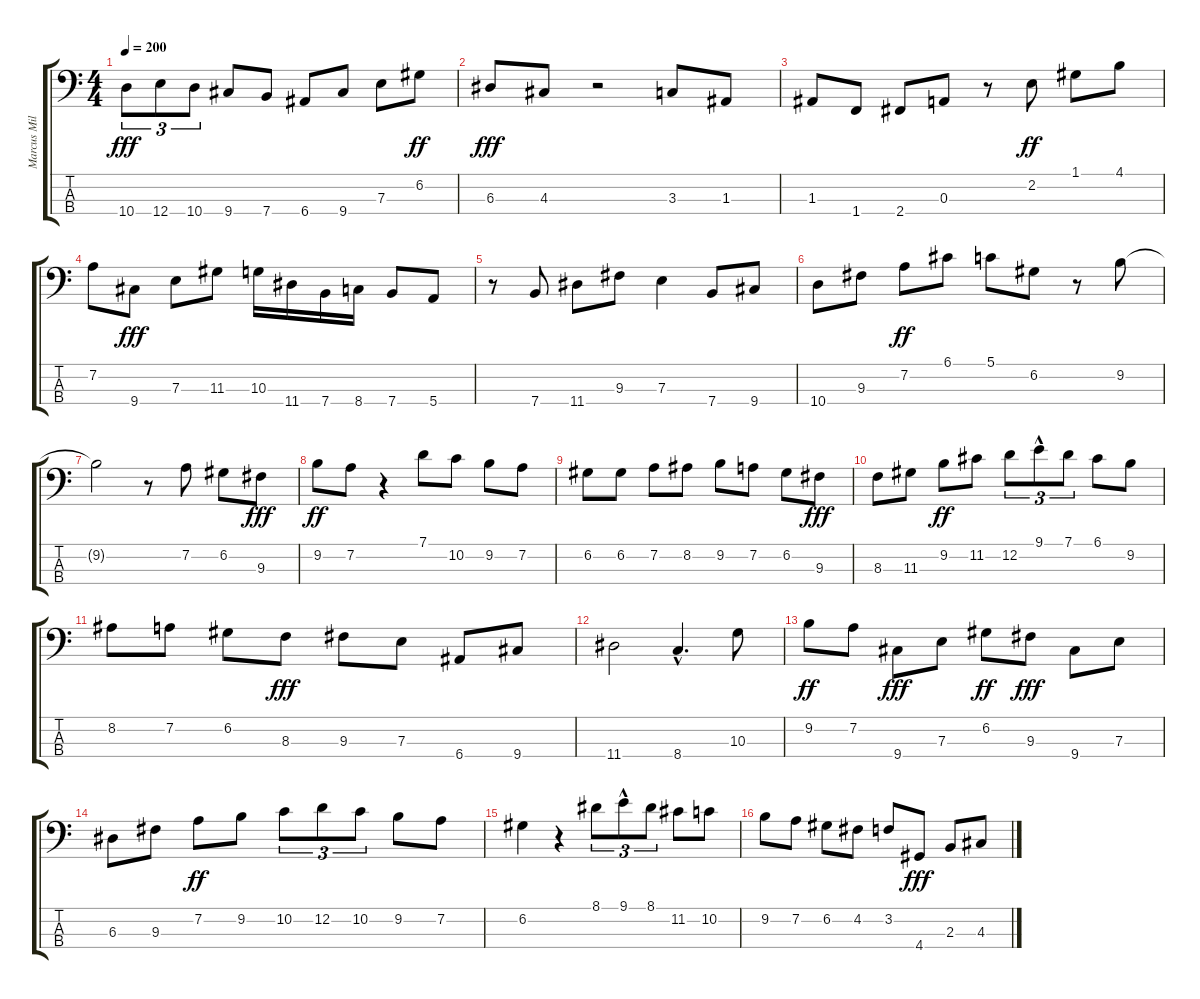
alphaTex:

\track ("Marcus Miller" "Marcus Mil") {instrument slapbass1}
\staff {score tabs}
\tuning (G2 D2 A1 E1) {hide}
\ts (4 4)
\tempo 200
\clef f4
\ks c
10.4.8{tu (3 2) dy fff} 12.4.8{tu (3 2)} 10.4.8{tu (3 2)} 9.4.8 7.4.8 6.4.8 9.4.8 7.3.8 6.2.8{dy ff} |
6.3.8{dy fff} 4.3.8 r.2 3.3.8 1.3.8 |
1.3.8 1.4.8 2.4.8 0.3.8 r.8 2.2.8{dy ff} 1.1.8 4.1.8 |
7.2.8 9.4.8{dy fff} 7.3.8 11.3.8 10.3.16 11.4.16 7.4.16 8.4.16 7.4.8 5.4.8 |
r.8 7.4.8 11.4.8 9.3.8 7.3.4 7.4.8 9.4.8 |
10.4.8 9.3.8 7.2.8{dy ff} 6.1.8 5.1.8 6.2.8 r.8 9.2.8 |
9.2{t}.2 r.8 7.2.8 6.2.8 9.3.8{dy fff} |
9.2.8{dy ff} 7.2.8 r.4 7.1.8 10.2.8 9.2.8 7.2.8 |
6.2.8 6.2.8 7.2.8 8.2.8 9.2.8 7.2.8 6.2.8 9.3.8{dy fff} |
8.3.8 11.3.8 9.2.8{dy ff} 11.2.8 12.2.8{tu (3 2)} 9.1{hac}.8{tu (3 2)} 7.1.8{tu (3 2)} 6.1.8 9.2.8 |
8.2.8 7.2.8 6.2.8 8.3.8{dy fff} 9.3.8 7.3.8 6.4.8 9.4.8 |
11.4.2 8.4{hac}.4{d} 10.3.8 |
9.2.8{dy ff} 7.2.8 9.4.8{dy fff} 7.3.8 6.2.8{dy ff} 9.3.8{dy fff} 9.4.8 7.3.8 |
6.3.8 9.3.8 7.2.8{dy ff} 9.2.8 10.2.8{tu (3 2)} 12.2.8{tu (3 2)} 10.2.8{tu (3 2)} 9.2.8 7.2.8 |
6.2.4 r.4 8.1.8{tu (3 2)} 9.1{hac}.8{tu (3 2)} 8.1.8{tu (3 2)} 11.2.8 10.2.8 |
9.2.8 7.2.8 6.2.8 4.2.8 3.2.8 4.4.8{dy fff} 2.3.8 4.3.8
